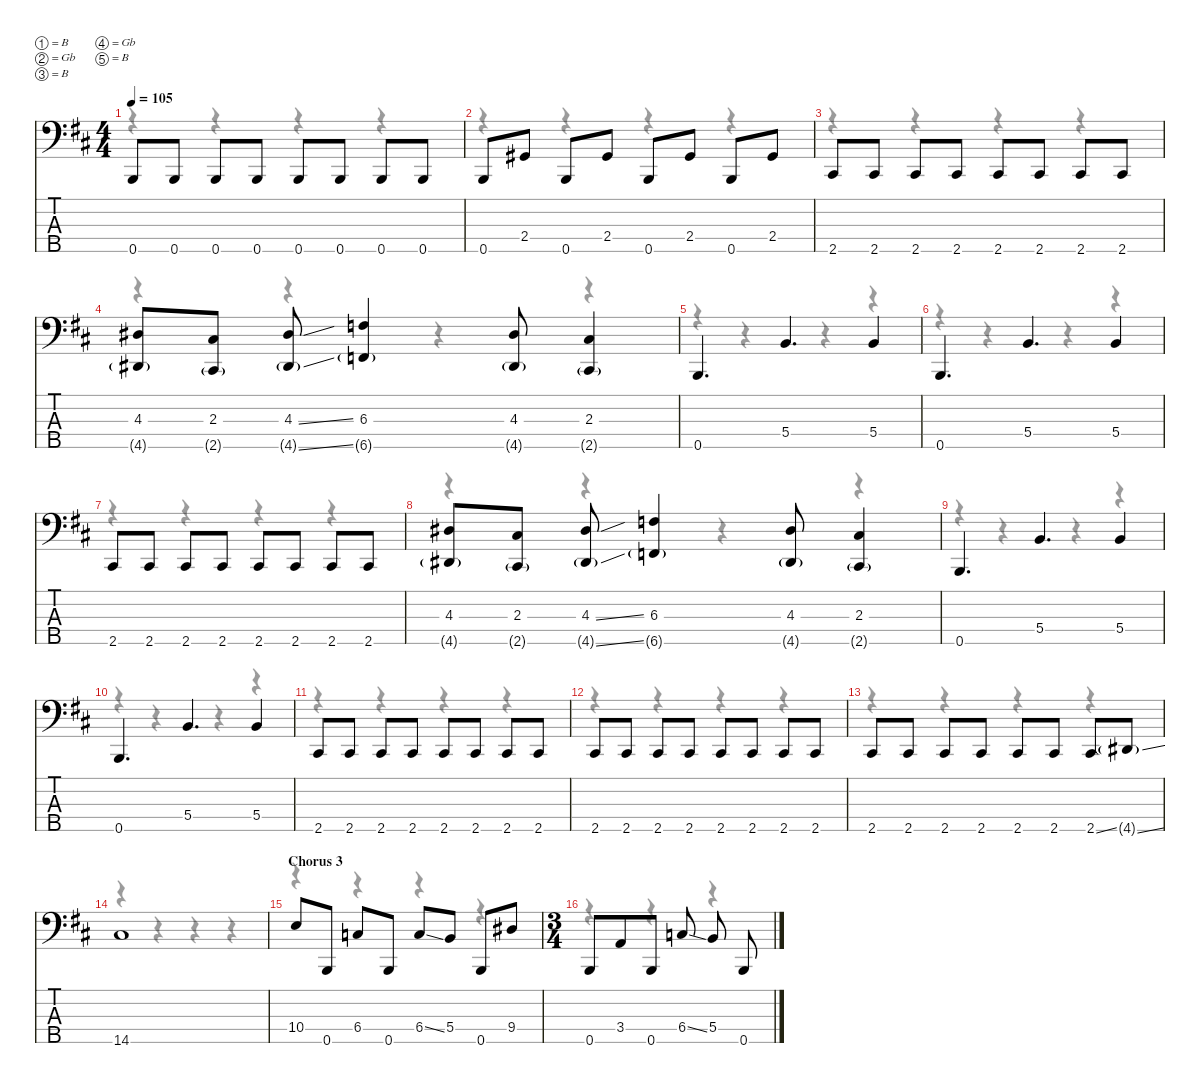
\defaultSystemsLayout 4
\hideDynamics
\bracketExtendMode nobrackets
\singleTrackTrackNamePolicy hidden
\multiTrackTrackNamePolicy hidden
\firstSystemTrackNameMode fullname
\firstSystemTrackNameOrientation horizontal
\otherSystemsTrackNameOrientation horizontal
\track ("Bass" "el.bs.") {instrument electricbassfinger}
\staff {score tabs}
\tuning (B2 Gb2 B1 Gb1 B0)
\voice
\ts (4 4)
\tempo 105
\clef f4
\ks bminor
0.5{acc forcenatural}.8{dy f beam Up} 0.5{acc forcenatural}.8{beam Up} 0.5{acc forcenatural}.8{beam Up} 0.5{acc forcenatural}.8{beam Up} 0.5{acc forcenatural}.8{beam Up} 0.5{acc forcenatural}.8{beam Up} 0.5{acc forcenatural}.8{beam Up} 0.5{acc forcenatural}.8{beam Up} |
0.5{acc forcenatural}.8{beam Up} 2.4{acc #}.8{beam Up} 0.5{acc forcenatural}.8{beam Up} 2.4{acc #}.8{beam Up} 0.5{acc forcenatural}.8{beam Up} 2.4{acc #}.8{beam Up} 0.5{acc forcenatural}.8{beam Up} 2.4{acc #}.8{beam Up} |
2.5{acc #}.8{beam Up} 2.5{acc #}.8{beam Up} 2.5{acc #}.8{beam Up} 2.5{acc #}.8{beam Up} 2.5{acc #}.8{beam Up} 2.5{acc #}.8{beam Up} 2.5{acc #}.8{beam Up} 2.5{acc #}.8{beam Up} |
(4.3{acc #} 4.5{g acc #}).8{beam Up} (2.3{acc #} 2.5{g acc #}).8{beam Up} (4.3{ss acc #} 4.5{ss g acc #}).8{beam Up} (6.3{acc forcenatural} 6.5{g acc forcenatural}).4{beam Up} (4.3{acc #} 4.5{g acc #}).8{beam Up} (2.3{acc #} 2.5{g acc #}).4{beam Up} |
0.5{acc forcenatural}.4{d beam Up} 5.4{acc forcenatural}.4{d beam Up} 5.4{acc forcenatural}.4{beam Up} |
0.5{acc forcenatural}.4{d beam Up} 5.4{acc forcenatural}.4{d beam Up} 5.4{acc forcenatural}.4{beam Up} |
2.5{acc #}.8{beam Up} 2.5{acc #}.8{beam Up} 2.5{acc #}.8{beam Up} 2.5{acc #}.8{beam Up} 2.5{acc #}.8{beam Up} 2.5{acc #}.8{beam Up} 2.5{acc #}.8{beam Up} 2.5{acc #}.8{beam Up} |
(4.3{acc #} 4.5{g acc #}).8{beam Up} (2.3{acc #} 2.5{g acc #}).8{beam Up} (4.3{ss acc #} 4.5{ss g acc #}).8{beam Up} (6.3{acc forcenatural} 6.5{g acc forcenatural}).4{beam Up} (4.3{acc #} 4.5{g acc #}).8{beam Up} (2.3{acc #} 2.5{g acc #}).4{beam Up} |
0.5{acc forcenatural}.4{d beam Up} 5.4{acc forcenatural}.4{d beam Up} 5.4{acc forcenatural}.4{beam Up} |
0.5{acc forcenatural}.4{d beam Up} 5.4{acc forcenatural}.4{d beam Up} 5.4{acc forcenatural}.4{beam Up} |
2.5{acc #}.8{beam Up} 2.5{acc #}.8{beam Up} 2.5{acc #}.8{beam Up} 2.5{acc #}.8{beam Up} 2.5{acc #}.8{beam Up} 2.5{acc #}.8{beam Up} 2.5{acc #}.8{beam Up} 2.5{acc #}.8{beam Up} |
2.5{acc #}.8{beam Up} 2.5{acc #}.8{beam Up} 2.5{acc #}.8{beam Up} 2.5{acc #}.8{beam Up} 2.5{acc #}.8{beam Up} 2.5{acc #}.8{beam Up} 2.5{acc #}.8{beam Up} 2.5{acc #}.8{beam Up} |
2.5{acc #}.8{beam Up} 2.5{acc #}.8{beam Up} 2.5{acc #}.8{beam Up} 2.5{acc #}.8{beam Up} 2.5{acc #}.8{beam Up} 2.5{acc #}.8{beam Up} 2.5{ss acc #}.8{beam Up} 4.5{ss g acc #}.8{dy ff beam Up} |
14.5{acc #}.1{dy f beam Up} |
\section ("" "Chorus 3")
10.4{acc forcenatural}.8{beam Up} 0.5{acc forcenatural}.8{beam Up} 6.4{acc forcenatural}.8{beam Up} 0.5{acc forcenatural}.8{beam Up} 6.4{ss acc forcenatural}.8{beam Up} 5.4{acc forcenatural}.8{beam Up} 0.5{acc forcenatural}.8{beam Up} 9.4{acc #}.8{beam Up} |
\ts (3 4)
\beaming (8 3 1 1 1)
0.5{acc forcenatural}.8{beam Up} 3.4{acc forcenatural}.8{beam Up} 0.5{acc forcenatural}.8{beam Up} 6.4{ss acc forcenatural}.8{beam Up} 5.4{acc forcenatural}.8{beam Up} 0.5{acc forcenatural}.8{beam Up}
\voice
\clef f4
\ottava regular
\simile none
\ks bminor
r.4{dy mf beam Down} r.4{beam Down} r.4{beam Down} r.4{beam Down} |
r.4{beam Down} r.4{beam Down} r.4{beam Down} r.4{beam Down} |
r.4{beam Down} r.4{beam Down} r.4{beam Down} r.4{beam Down} |
r.4{beam Down} r.4{beam Down} r.4{beam Down} r.4{beam Down} |
r.4{beam Down} r.4{beam Down} r.4{beam Down} r.4{beam Down} |
r.4{beam Down} r.4{beam Down} r.4{beam Down} r.4{beam Down} |
r.4{beam Down} r.4{beam Down} r.4{beam Down} r.4{beam Down} |
r.4{beam Down} r.4{beam Down} r.4{beam Down} r.4{beam Down} |
r.4{beam Down} r.4{beam Down} r.4{beam Down} r.4{beam Down} |
r.4{beam Down} r.4{beam Down} r.4{beam Down} r.4{beam Down} |
r.4{beam Down} r.4{beam Down} r.4{beam Down} r.4{beam Down} |
r.4{beam Down} r.4{beam Down} r.4{beam Down} r.4{beam Down} |
r.4{beam Down} r.4{beam Down} r.4{beam Down} r.4{beam Down} |
r.4{beam Down} r.4{beam Down} r.4{beam Down} r.4{beam Down} |
r.4{beam Down} r.4{beam Down} r.4{beam Down} r.4{beam Down} |
r.4{beam Down} r.4{beam Down} r.4{beam Down}
